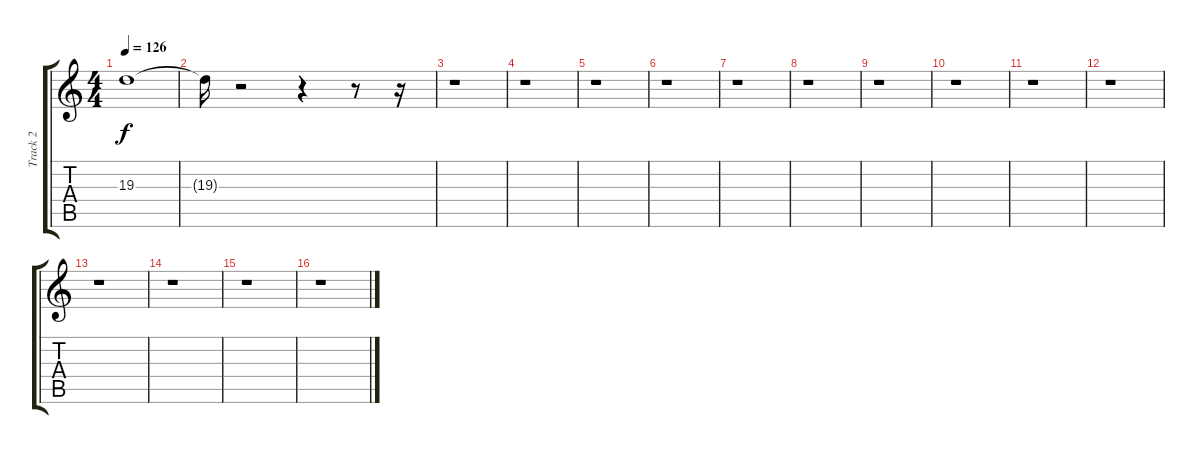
\track ("Track 2" "Track 2") {instrument accordion}
\staff {score tabs}
\tuning (E4 B3 G3 D3 A2 E2) {hide}
\ts (4 4)
\tempo 126
\clef g2
\ks c
19.3.1{dy f} |
19.3{t}.16 r.2 r.4 r.8 r.16 |
r.1 |
r.1 |
r.1 |
r.1 |
r.1 |
r.1 |
r.1 |
r.1 |
r.1 |
r.1 |
r.1 |
r.1 |
r.1 |
r.1
